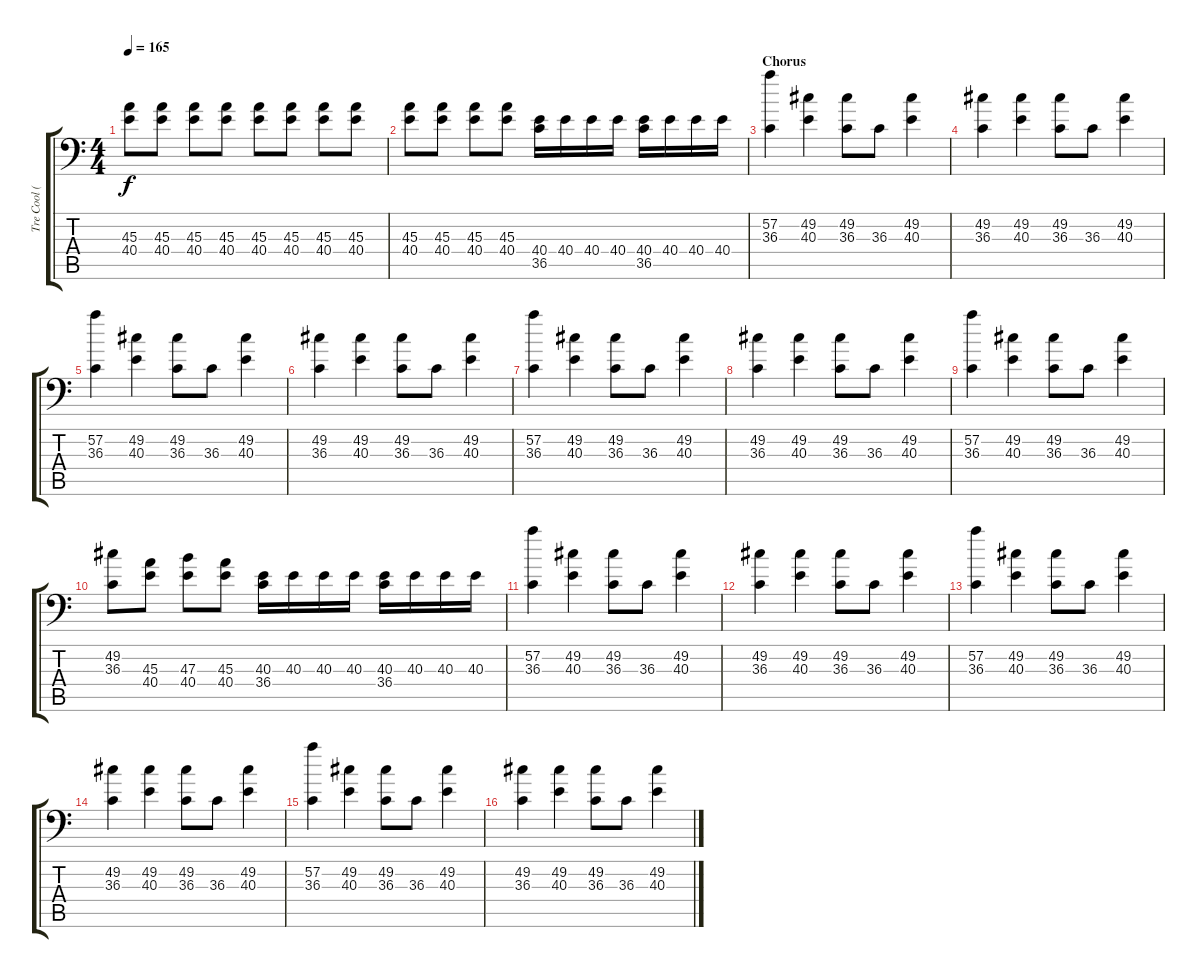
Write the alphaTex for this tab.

\track ("Tre Cool (Drums)" "Tre Cool (") {instrument acousticgrandpiano}
\staff {score tabs}
\tuning (C-1 C-1 C-1 C-1 C-1 C-1) {hide}
\ts (4 4)
\tempo 165
\clef f4
\ks c
(45.3 40.4).8{dy f} (45.3 40.4).8 (45.3 40.4).8 (45.3 40.4).8 (45.3 40.4).8 (45.3 40.4).8 (45.3 40.4).8 (45.3 40.4).8 |
(45.3 40.4).8 (45.3 40.4).8 (45.3 40.4).8 (45.3 40.4).8 (40.4 36.5).16 40.4.16 40.4.16 40.4.16 (40.4 36.5).16 40.4.16 40.4.16 40.4.16 |
\section ("" "Chorus")
(57.2 36.3).4 (49.2 40.3).4 (49.2 36.3).8 36.3.8 (49.2 40.3).4 |
(49.2 36.3).4 (49.2 40.3).4 (49.2 36.3).8 36.3.8 (49.2 40.3).4 |
(57.2 36.3).4 (49.2 40.3).4 (49.2 36.3).8 36.3.8 (49.2 40.3).4 |
(49.2 36.3).4 (49.2 40.3).4 (49.2 36.3).8 36.3.8 (49.2 40.3).4 |
(57.2 36.3).4 (49.2 40.3).4 (49.2 36.3).8 36.3.8 (49.2 40.3).4 |
(49.2 36.3).4 (49.2 40.3).4 (49.2 36.3).8 36.3.8 (49.2 40.3).4 |
(57.2 36.3).4 (49.2 40.3).4 (49.2 36.3).8 36.3.8 (49.2 40.3).4 |
(49.2 36.3).8 (45.3 40.4).8 (47.3 40.4).8 (45.3 40.4).8 (40.3 36.4).16 40.3.16 40.3.16 40.3.16 (40.3 36.4).16 40.3.16 40.3.16 40.3.16 |
(57.2 36.3).4 (49.2 40.3).4 (49.2 36.3).8 36.3.8 (49.2 40.3).4 |
(49.2 36.3).4 (49.2 40.3).4 (49.2 36.3).8 36.3.8 (49.2 40.3).4 |
(57.2 36.3).4 (49.2 40.3).4 (49.2 36.3).8 36.3.8 (49.2 40.3).4 |
(49.2 36.3).4 (49.2 40.3).4 (49.2 36.3).8 36.3.8 (49.2 40.3).4 |
(57.2 36.3).4 (49.2 40.3).4 (49.2 36.3).8 36.3.8 (49.2 40.3).4 |
(49.2 36.3).4 (49.2 40.3).4 (49.2 36.3).8 36.3.8 (49.2 40.3).4
